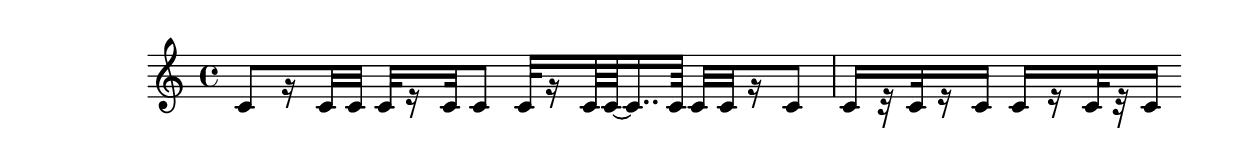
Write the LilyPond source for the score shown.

\version "2.15.17"

\header {
  texidoc = "When a beam goes over a rest, beamlets should be as necessary
  to show the beat structure."
}

\relative c' {
  c8[ r16 c32 c32]
  c32[ r16 c32 c8]
  c32[ r16 c64 c64 ~ c16.. c64]
  c32[ c32 r16 c8]
  c16[ r32 c32 r16 c16]
  c16[ r16 c32 r32 c16]
}
